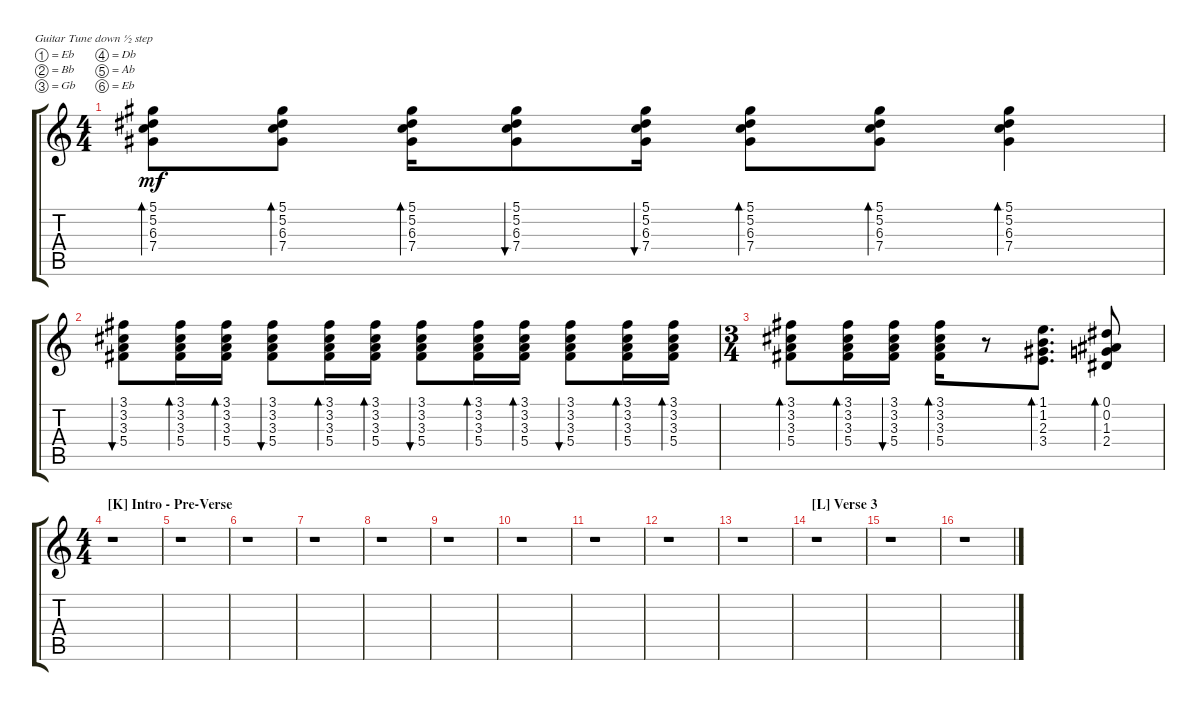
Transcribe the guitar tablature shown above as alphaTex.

\defaultSystemsLayout 4
\bracketExtendMode groupsimilarinstruments
\singleTrackTrackNamePolicy hidden
\multiTrackTrackNamePolicy hidden
\firstSystemTrackNameOrientation horizontal
\otherSystemsTrackNameOrientation horizontal
\track ("Владимир Холстинин" "S-Gt") {instrument acousticguitarsteel}
\staff {score tabs}
\tuning (Eb4 Bb3 Gb3 Db3 Ab2 Eb2)
\ts (4 4)
\tempo (100 hide)
\clef g2
\scale
1.03909
\ks c
(7.4 6.3 5.2 5.1).8{bd 30 dy mf} (7.4 6.3 5.2 5.1).8{bd 30} (7.4 6.3 5.2 5.1).16{bd 30} (7.4 6.3 5.2 5.1).8{bu 30} (7.4 6.3 5.2 5.1).16{bu 30} (7.4 6.3 5.2 5.1).8{bd 30} (7.4 6.3 5.2 5.1).8{bd 30} (7.4 6.3 5.2 5.1).4{bd 30} |
\scale
0.960908 (5.4 3.3 3.2 3.1).8{bu 30} (5.4 3.3 3.2 3.1).16{bd 30} (5.4 3.3 3.2 3.1).16{bd 30} (5.4 3.3 3.2 3.1).8{bu 30} (5.4 3.3 3.2 3.1).16{bd 30} (5.4 3.3 3.2 3.1).16{bd 30} (5.4 3.3 3.2 3.1).8{bu 30} (5.4 3.3 3.2 3.1).16{bd 30} (5.4 3.3 3.2 3.1).16{bd 30} (5.4 3.3 3.2 3.1).8{bu 30} (5.4 3.3 3.2 3.1).16{bd 30} (5.4 3.3 3.2 3.1).16{bd 30} |
\ts (3 4)
\scale
1.06936 (5.4 3.3 3.2 3.1).8{bd 30} (5.4 3.3 3.2 3.1).16{bd 30} (5.4 3.3 3.2 3.1).16{bu 30} (3.1 3.2 3.3 5.4).16{bd 30} r.8 (3.4 1.1 1.2 2.3).8{d bd 30} (2.4 1.3 0.2 0.1).8{bd 30} |
\ts (4 4)
\section ("K" "Intro - Pre-Verse")
\tempo (110 hide)
\scale
0.930643 r.1 |
\scale
1.03909 r.1 |
\scale
0.960908 r.1 |
\scale
1.03909 r.1 |
\scale
0.960908 r.1 |
\scale
1.03909 r.1 |
\scale
0.960908 r.1 |
\scale
1.03909 r.1 |
\scale
0.960908 r.1 |
\scale
1.03909 r.1 |
\section ("L" "Verse 3")
\scale
0.960908 r.1 |
\scale
1.03909 r.1 |
\scale
0.960908 r.1
